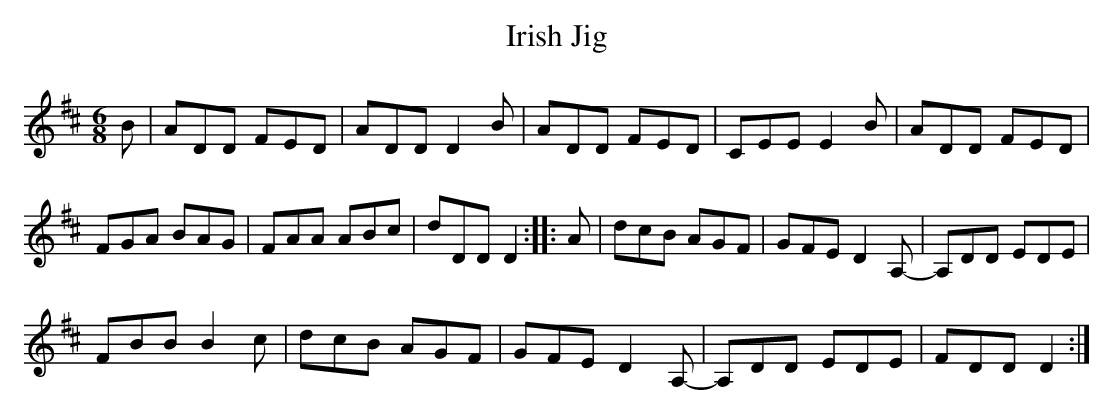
X:1
T:Irish Jig
M:6/8
L:1/8
K:D
B|ADD FED|ADD D2B|ADD FED|CEE E2B|ADD FED|
FGA BAG|FAA ABc|dDD D2::A|dcB AGF|GFE D2A,-|A,DD EDE|
FBB B2c|dcB AGF|GFE D2A,-|A,DD EDE|FDD D2:|
